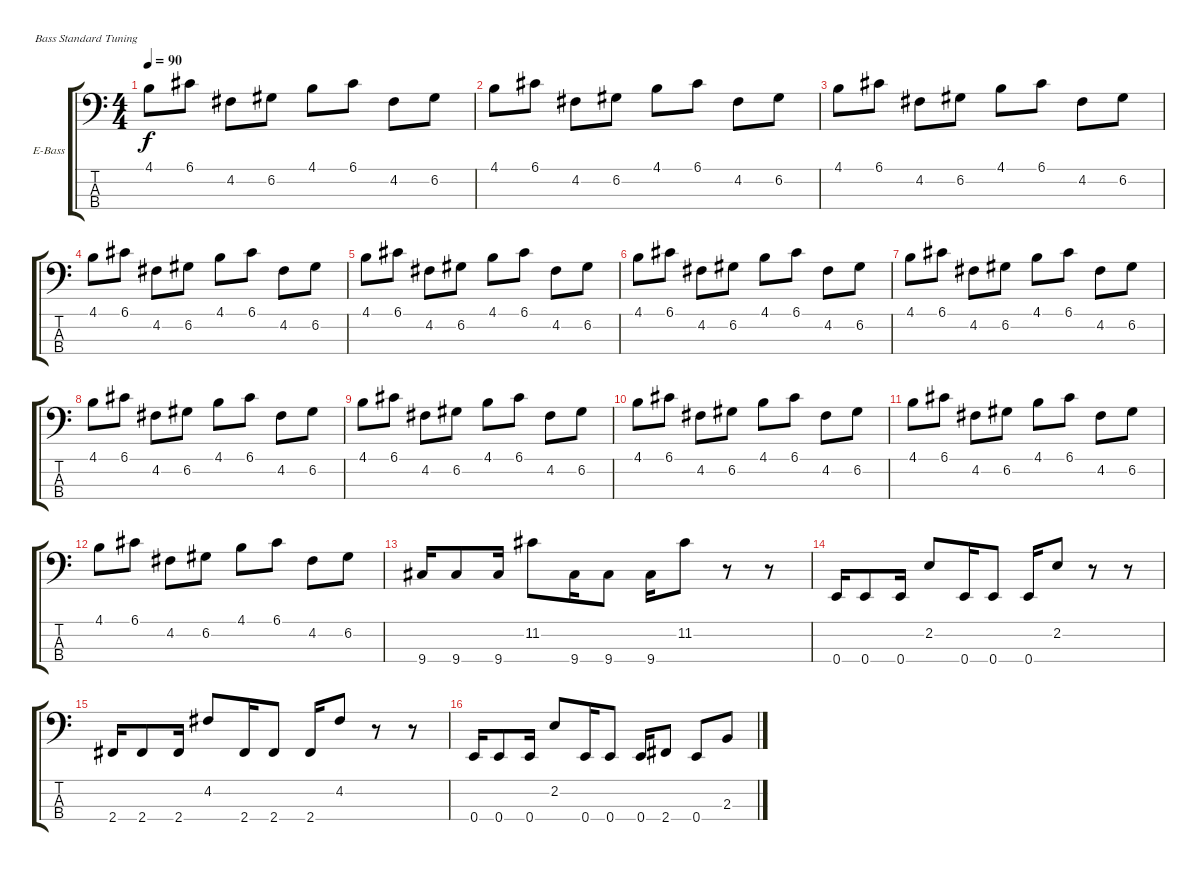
\bracketExtendMode groupsimilarinstruments
\firstSystemTrackNameOrientation horizontal
\otherSystemsTrackNameOrientation horizontal
\track ("Track 2" "E-Bass") {instrument electricbassfinger}
\staff {score tabs}
\tuning (G2 D2 A1 E1)
\ts (4 4)
\tempo 90
\clef f4
\ks c
4.1.8{dy f} 6.1.8 4.2.8 6.2.8 4.1.8 6.1.8 4.2.8 6.2.8 |
4.1.8 6.1.8 4.2.8 6.2.8 4.1.8 6.1.8 4.2.8 6.2.8 |
4.1.8 6.1.8 4.2.8 6.2.8 4.1.8 6.1.8 4.2.8 6.2.8 |
4.1.8 6.1.8 4.2.8 6.2.8 4.1.8 6.1.8 4.2.8 6.2.8 |
4.1.8 6.1.8 4.2.8 6.2.8 4.1.8 6.1.8 4.2.8 6.2.8 |
4.1.8 6.1.8 4.2.8 6.2.8 4.1.8 6.1.8 4.2.8 6.2.8 |
4.1.8 6.1.8 4.2.8 6.2.8 4.1.8 6.1.8 4.2.8 6.2.8 |
4.1.8 6.1.8 4.2.8 6.2.8 4.1.8 6.1.8 4.2.8 6.2.8 |
4.1.8 6.1.8 4.2.8 6.2.8 4.1.8 6.1.8 4.2.8 6.2.8 |
4.1.8 6.1.8 4.2.8 6.2.8 4.1.8 6.1.8 4.2.8 6.2.8 |
4.1.8 6.1.8 4.2.8 6.2.8 4.1.8 6.1.8 4.2.8 6.2.8 |
4.1.8 6.1.8 4.2.8 6.2.8 4.1.8 6.1.8 4.2.8 6.2.8 |
9.4.16 9.4.8 9.4.16 11.2.8 9.4.16 9.4.8 9.4.16 11.2.8 r.8 r.8 |
0.4.16 0.4.8 0.4.16 2.2.8 0.4.16 0.4.8 0.4.16 2.2.8 r.8 r.8 |
2.4.16 2.4.8 2.4.16 4.2.8 2.4.16 2.4.8 2.4.16 4.2.8 r.8 r.8 |
0.4.16 0.4.8 0.4.16 2.2.8 0.4.16 0.4.8 0.4.16 2.4.8 0.4.8 2.3.8
